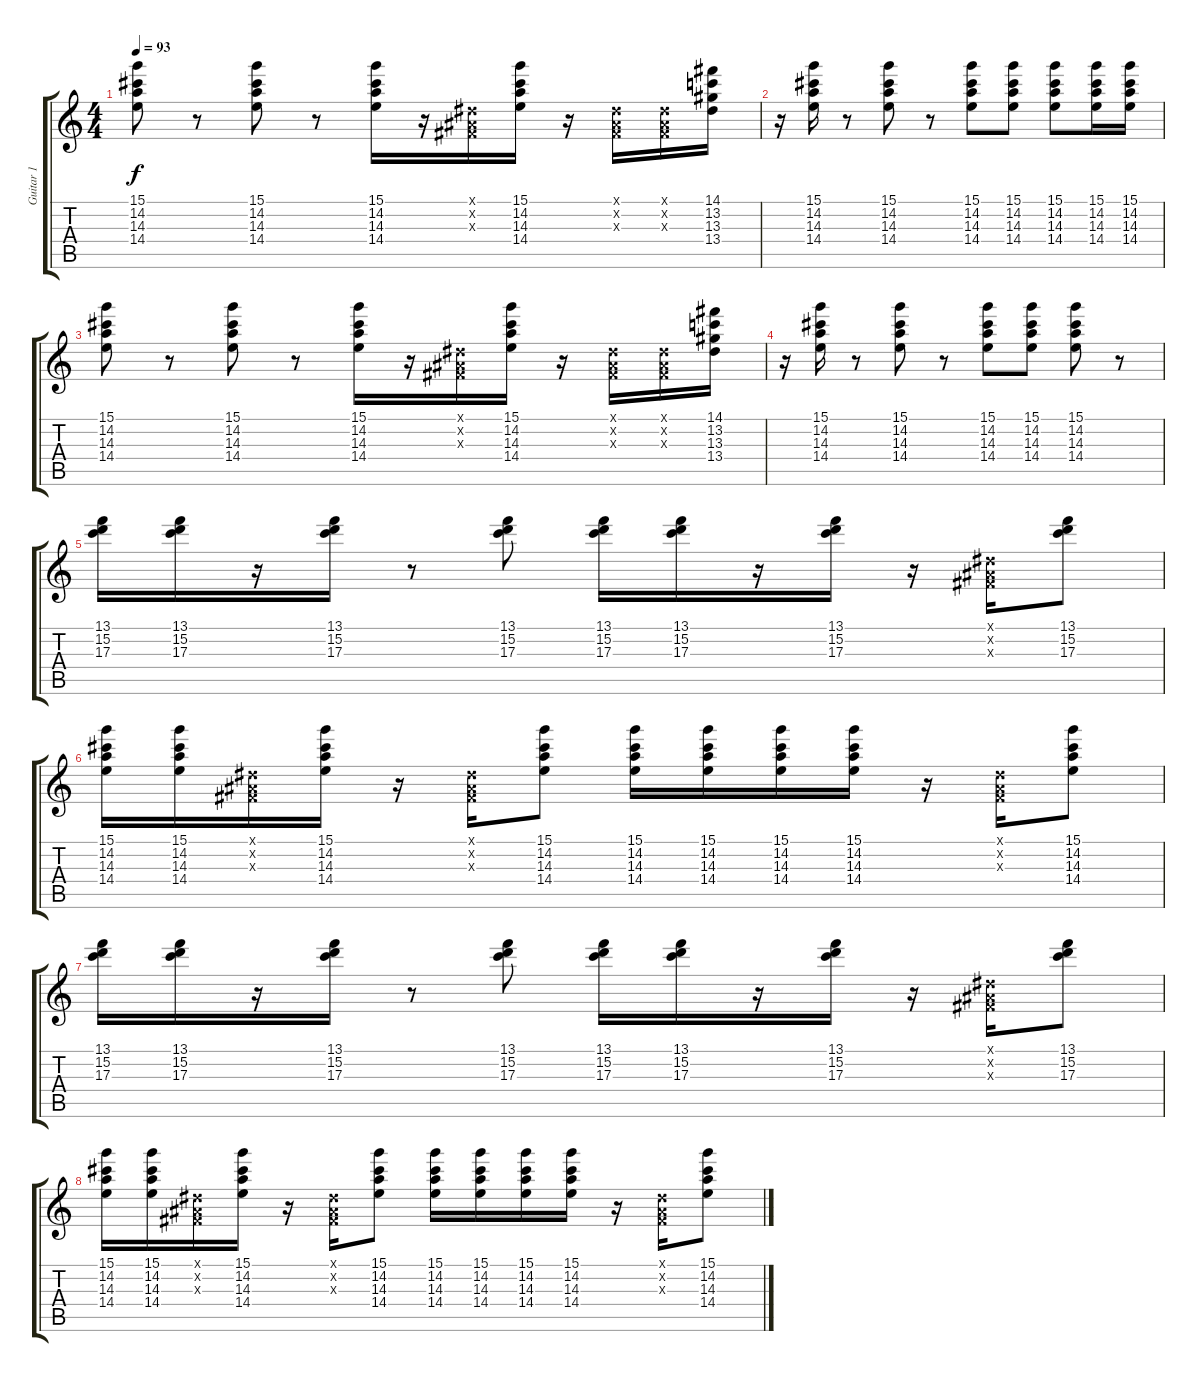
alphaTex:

\track ("Guitar 1" "Guitar 1") {instrument overdrivenguitar}
\staff {score tabs}
\tuning (E4 B3 G3 D3 A2 E2) {hide}
\ts (4 4)
\tempo 93
\clef g2
\ks c
(15.1 14.2 14.3 14.4).8{dy f} r.8 (15.1 14.2 14.3 14.4).8 r.8 (15.1 14.2 14.3 14.4).16 r.16 (-1.1{x} -1.2{x} -1.3{x}).16 (15.1 14.2 14.3 14.4).16 r.16 (-1.1{x} -1.2{x} -1.3{x}).16 (-1.1{x} -1.2{x} -1.3{x}).16 (14.1 13.2 13.3 13.4).16 |
r.16 (15.1 14.2 14.3 14.4).16 r.8 (15.1 14.2 14.3 14.4).8 r.8 (15.1 14.2 14.3 14.4).8 (15.1 14.2 14.3 14.4).8 (15.1 14.2 14.3 14.4).8 (15.1 14.2 14.3 14.4).16 (15.1 14.2 14.3 14.4).16 |
(15.1 14.2 14.3 14.4).8 r.8 (15.1 14.2 14.3 14.4).8 r.8 (15.1 14.2 14.3 14.4).16 r.16 (-1.1{x} -1.2{x} -1.3{x}).16 (15.1 14.2 14.3 14.4).16 r.16 (-1.1{x} -1.2{x} -1.3{x}).16 (-1.1{x} -1.2{x} -1.3{x}).16 (14.1 13.2 13.3 13.4).16 |
r.16 (15.1 14.2 14.3 14.4).16 r.8 (15.1 14.2 14.3 14.4).8 r.8 (15.1 14.2 14.3 14.4).8 (15.1 14.2 14.3 14.4).8 (15.1 14.2 14.3 14.4).8 r.8 |
(13.1 15.2 17.3).16 (13.1 15.2 17.3).16 r.16 (13.1 15.2 17.3).16 r.8 (13.1 15.2 17.3).8 (13.1 15.2 17.3).16 (13.1 15.2 17.3).16 r.16 (13.1 15.2 17.3).16 r.16 (-1.1{x} -1.2{x} -1.3{x}).16 (13.1 15.2 17.3).8 |
(15.1 14.2 14.3 14.4).16 (15.1 14.2 14.3 14.4).16 (-1.1{x} -1.2{x} -1.3{x}).16 (15.1 14.2 14.3 14.4).16 r.16 (-1.1{x} -1.2{x} -1.3{x}).16 (15.1 14.2 14.3 14.4).8 (15.1 14.2 14.3 14.4).16 (15.1 14.2 14.3 14.4).16 (15.1 14.2 14.3 14.4).16 (15.1 14.2 14.3 14.4).16 r.16 (-1.1{x} -1.2{x} -1.3{x}).16 (15.1 14.2 14.3 14.4).8 |
(13.1 15.2 17.3).16 (13.1 15.2 17.3).16 r.16 (13.1 15.2 17.3).16 r.8 (13.1 15.2 17.3).8 (13.1 15.2 17.3).16 (13.1 15.2 17.3).16 r.16 (13.1 15.2 17.3).16 r.16 (-1.1{x} -1.2{x} -1.3{x}).16 (13.1 15.2 17.3).8 |
(15.1 14.2 14.3 14.4).16 (15.1 14.2 14.3 14.4).16 (-1.1{x} -1.2{x} -1.3{x}).16 (15.1 14.2 14.3 14.4).16 r.16 (-1.1{x} -1.2{x} -1.3{x}).16 (15.1 14.2 14.3 14.4).8 (15.1 14.2 14.3 14.4).16 (15.1 14.2 14.3 14.4).16 (15.1 14.2 14.3 14.4).16 (15.1 14.2 14.3 14.4).16 r.16 (-1.1{x} -1.2{x} -1.3{x}).16 (15.1 14.2 14.3 14.4).8
